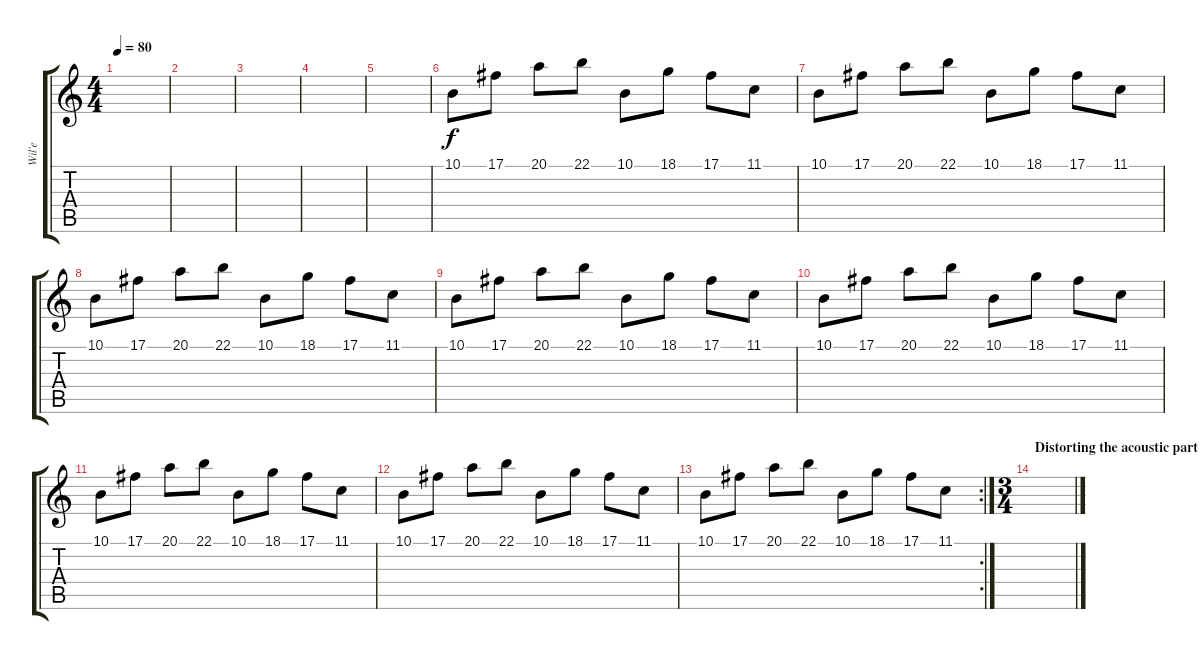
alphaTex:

\track ("Wil'e" "Wil'e") {instrument stringensemble1}
\staff {score tabs}
\tuning (Db4 Ab3 E3 B2 Gb2 Db2) {hide}
\ts (4 4)
\tempo 80
\clef g2
\ks c
|
|
|
|
|
10.1.8 17.1.8 20.1.8 22.1.8 10.1.8 18.1.8 17.1.8 11.1.8 |
10.1.8 17.1.8 20.1.8 22.1.8 10.1.8 18.1.8 17.1.8 11.1.8 |
10.1.8 17.1.8 20.1.8 22.1.8 10.1.8 18.1.8 17.1.8 11.1.8 |
10.1.8 17.1.8 20.1.8 22.1.8 10.1.8 18.1.8 17.1.8 11.1.8 |
10.1.8 17.1.8 20.1.8 22.1.8 10.1.8 18.1.8 17.1.8 11.1.8 |
10.1.8 17.1.8 20.1.8 22.1.8 10.1.8 18.1.8 17.1.8 11.1.8 |
10.1.8 17.1.8 20.1.8 22.1.8 10.1.8 18.1.8 17.1.8 11.1.8 |
\rc 2
10.1.8 17.1.8 20.1.8 22.1.8 10.1.8 18.1.8 17.1.8 11.1.8 |
\ts (3 4)
\section ("" "Distorting the acoustic part")
